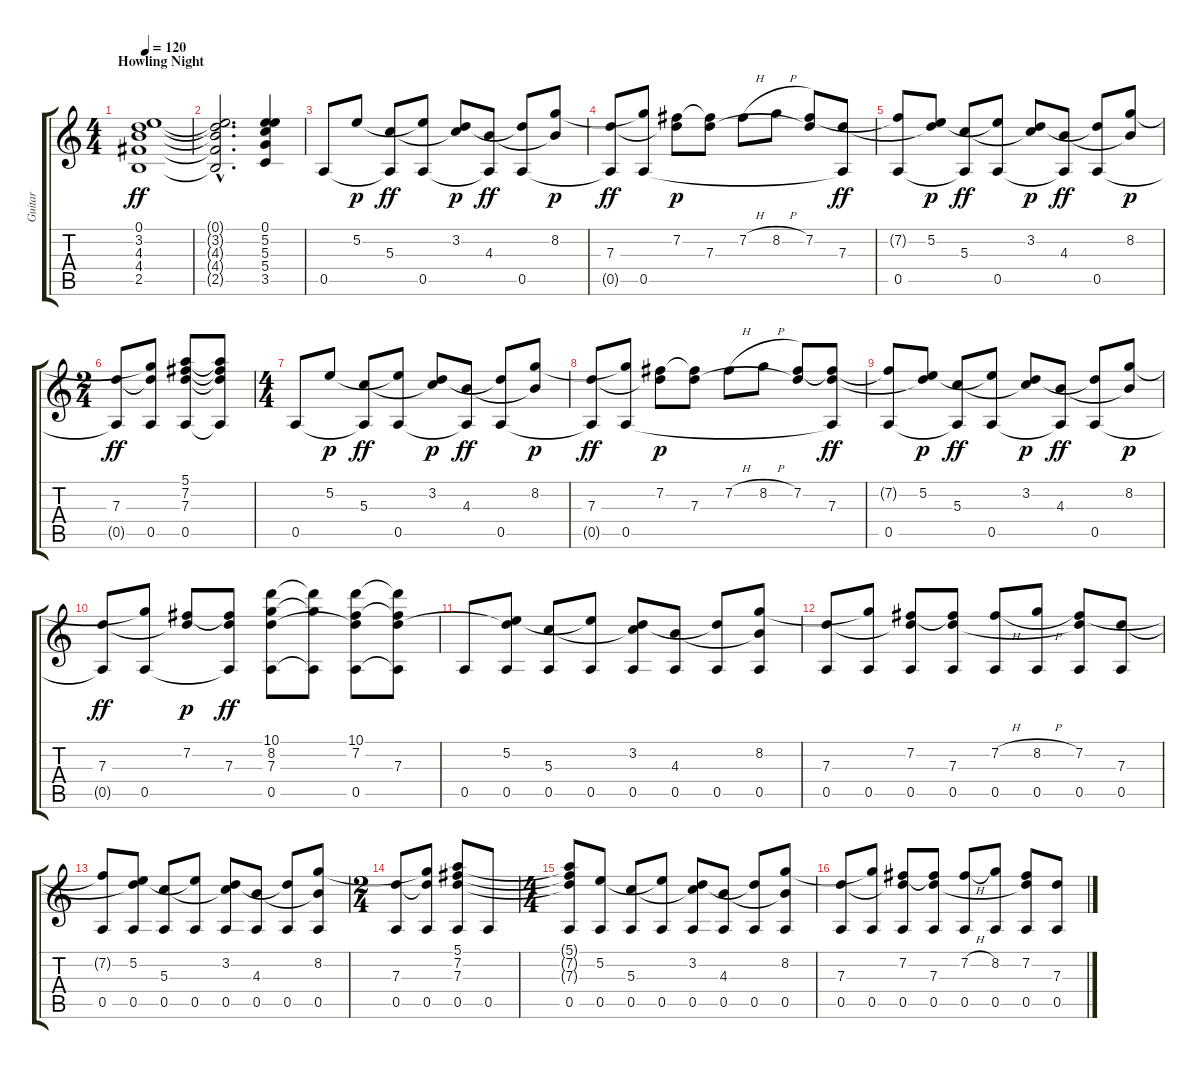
\track ("Guitar" "Guitar") {instrument acousticguitarnylon}
\staff {score tabs}
\tuning (E4 B3 G3 D3 A2 E2) {hide}
\ts (4 4)
\section ("" "Howling Night")
\tempo 120
\clef g2
\ks c
(0.1 3.2 4.3 4.4 2.5).1{dy ff} |
(0.1{hac t} 3.2{hac t} 4.3{hac t} 4.4{hac t} 2.5{hac t}).2{d} (0.1 5.2 5.3 5.4 3.5).4 |
0.5.8 5.2.8{dy p} (5.3 0.5{t}).8{dy ff} (5.2{t} 0.5).8 (3.2 5.3{t}).8{dy p} (4.3 0.5{t}).8{dy ff} (3.2{t} 0.5).8 (8.2 4.3{t}).8{dy p} |
(7.3 0.5{t}).8{dy ff} (8.2{t} 0.5).8 (7.2 7.3{t}).8{dy p} (7.2{t} 7.3).8 7.2{h}.8 8.2{h}.8 (7.2 7.3{t}).8 (7.3 0.5{t}).8{dy ff} |
(7.2{t} 0.5).8 (5.2 7.3{t}).8{dy p} (5.3 0.5{t}).8{dy ff} (5.2{t} 0.5).8 (3.2 5.3{t}).8{dy p} (4.3 0.5{t}).8{dy ff} (3.2{t} 0.5).8 (8.2 4.3{t}).8{dy p} |
\ts (2 4)
(7.3 0.5{t}).8{dy ff} (8.2{t} 7.3{t} 0.5).8 (5.1 7.2 7.3 0.5).8 (5.1{t} 7.2{t} 7.3{t} 0.5{t}).8 |
\ts (4 4)
0.5.8 5.2.8{dy p} (5.3 0.5{t}).8{dy ff} (5.2{t} 0.5).8 (3.2 5.3{t}).8{dy p} (4.3 0.5{t}).8{dy ff} (3.2{t} 0.5).8 (8.2 4.3{t}).8{dy p} |
(7.3 0.5{t}).8{dy ff} (8.2{t} 0.5).8 (7.2 7.3{t}).8{dy p} (7.2{t} 7.3).8 7.2{h}.8 8.2{h}.8 (7.2 7.3{t}).8 (7.2{t} 7.3 0.5{t}).8{dy ff} |
(7.2{t} 0.5).8 (5.2 7.3{t}).8{dy p} (5.3 0.5{t}).8{dy ff} (5.2{t} 0.5).8 (3.2 5.3{t}).8{dy p} (4.3 0.5{t}).8{dy ff} (3.2{t} 0.5).8 (8.2 4.3{t}).8{dy p} |
(7.3 0.5{t}).8{dy ff} (8.2{t} 0.5).8 (7.2 7.3{t}).8{dy p} (7.2{t} 7.3 0.5{t}).8{dy ff} (10.1 8.2 7.3 0.5).8 (10.1{t} 8.2{t} 0.5{t}).8 (10.1 7.2 7.3{t} 0.5).8 (10.1{t} 7.2{t} 7.3 0.5{t}).8 |
0.5.8 (5.2 7.3{t} 0.5).8 (5.3 0.5).8 (5.2{t} 0.5).8 (3.2 5.3{t} 0.5).8 (4.3 0.5).8 (3.2{t} 0.5).8 (8.2 4.3{t} 0.5).8 |
(7.3 0.5).8 (8.2{t} 0.5).8 (7.2 7.3{t} 0.5).8 (7.2{t} 7.3 0.5).8 (7.2{h} 0.5).8 (8.2{h} 0.5).8 (7.2 7.3{t} 0.5).8 (7.3 0.5).8 |
(7.2{t} 0.5).8 (5.2 7.3{t} 0.5).8 (5.3 0.5).8 (5.2{t} 0.5).8 (3.2 5.3{t} 0.5).8 (4.3 0.5).8 (3.2{t} 0.5).8 (8.2 4.3{t} 0.5).8 |
\ts (2 4)
(7.3 0.5).8 (8.2{t} 7.3{t} 0.5).8 (5.1 7.2 7.3 0.5).8 0.5.8 |
\ts (4 4)
(5.1{t} 7.2{t} 7.3{t} 0.5).8 (5.2 0.5).8 (5.3 0.5).8 (5.2{t} 0.5).8 (3.2 5.3{t} 0.5).8 (4.3 0.5).8 (3.2{t} 0.5).8 (8.2 4.3{t} 0.5).8 |
(7.3 0.5).8 (8.2{t} 0.5).8 (7.2 7.3{t} 0.5).8 (7.2{t} 7.3 0.5).8 (7.2{h} 0.5).8 (8.2 0.5).8 (7.2 7.3{t} 0.5).8 (7.3 0.5).8
